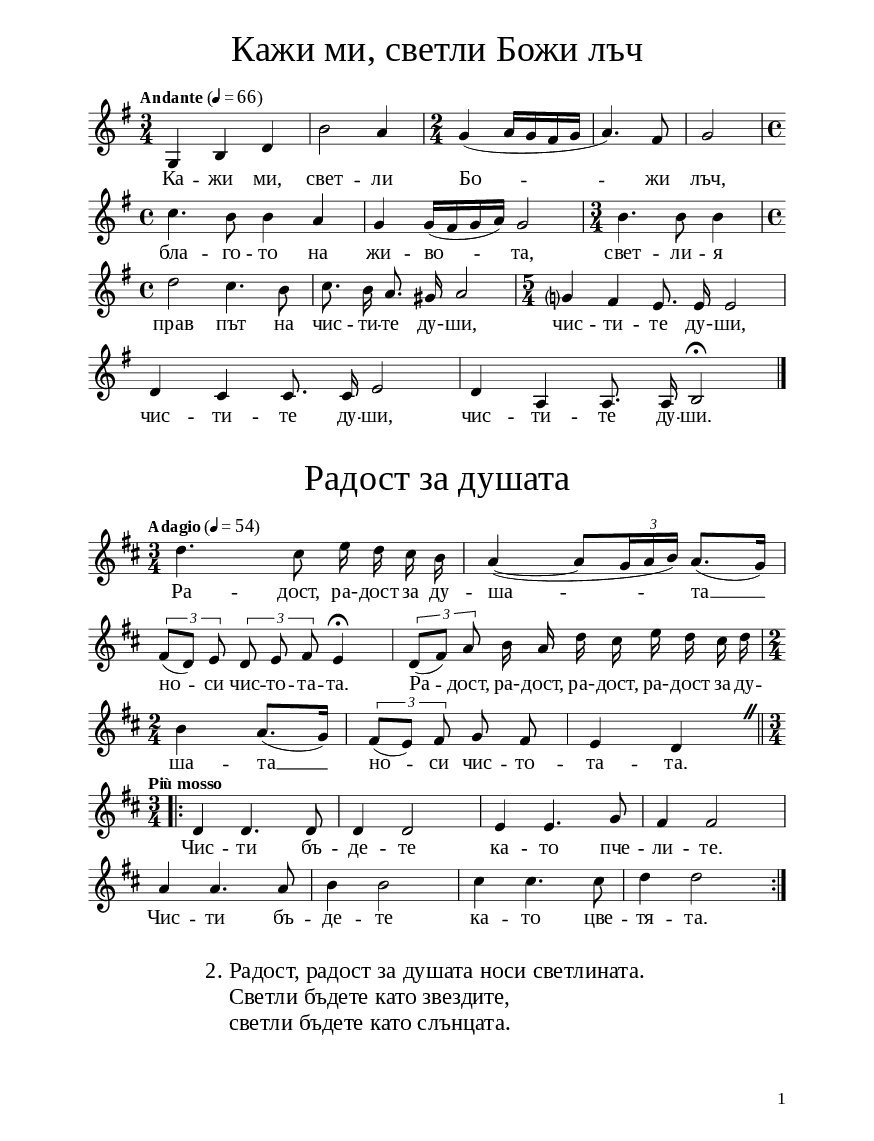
\version "2.24.3"

% include paper part and global functions
\include "include/globals.ily"

\bookpart {
  \label #'ref167_2
  \tocItem \markup "Кажи ми, светли Божи лъч"
  \paper {
    print-all-headers = ##t
    print-page-number = ##t
    print-first-page-number = ##t

    % put page numbers on the bottom
    oddHeaderMarkup = \markup ""
    evenHeaderMarkup = \markup ""
    oddFooterMarkup = \markup
    \fill-line {
      ""
      \if \should-print-page-number \fromproperty #'page:page-number-string
    }
    evenFooterMarkup = \markup
    \fill-line {
      \if \should-print-page-number \fromproperty #'page:page-number-string
      ""
    }

    left-margin = 1.5\cm
    right-margin = 1.5\cm
    top-margin = 1.6\cm
    bottom-margin = 1.2\cm
    ragged-bottom = ##t % do not spread the staves to fill the whole vertical space

    % change distance between staves
    system-system-spacing =
    #'((basic-distance . 8)
       (minimum-distance . 6)
       (padding . 1)
       (stretchability . 12))
  }
  \score {
    \include "include/score-layout.ily"

    \new Voice \absolute {
      \clef treble
      \key g \major
      \time 3/4
      \tempoFunc "Andante" 4 "66"
      \autoBeamOff
      g4  b4  d'4 | % 2
      b'2  a'4 | % 3
      \time 2/4  | % 3
      g'4 (  a'16 [  g'16  fis'16  g'16
      ] | % 4
      a'4. )  fis'8 | % 5
      g'2 \break | % 6
      \time 4/4  | % 6
      c''4.  b'8  b'4  a'4 | % 7
      g'4  g'16 ( [  fis'16  g'16  a'16
      ) ]  g'2 | % 8
      \time 3/4  | % 8
      b'4.  b'8  b'4 \break | % 9
      \time 4/4  | % 9
      d''2  c''4.  b'8 |
      c''8.  b'16  a'8.  gis'16
      a'2 | % 11
      \time 5/4  | % 11
      g'?4  fis'4  e'8.  e'16  e'2
      \break | % 12
      d'4  c'4  c'8.  c'16  e'2 | % 13
      d'4  a4  a8.  a16  b2 ^\fermata
      \bar "|."
    }

    \addlyrics {
      Ка -- жи ми, свет -- ли Бо --
      жи лъч, бла -- го -- то
      на жи -- во --   та, свет --
      ли -- я прав път на чис -- ти --
      те "ду-" -- ши, чис -- ти -- те "ду-" --
      ши, чис -- ти -- те ду -- ши, чис --
      ти -- те ду -- ши.}

      \header {
        title = \titleFunc #'ref_desc_17 "Кажи ми, светли Божи лъч" "Kaži mi, svetli Boži lăč"
      }

      \midi{}

    } % score

    \label #'ref155_1
    \tocItem \markup "Радост за душата"
    \score {
      \include "include/score-layout.ily"

      \new Voice \absolute {
        \clef treble
        \key d \major
        \time 3/4
        \tempoFunc "Adagio" 4 "54"
        \autoBeamOff
        d''4.  cis''8  e''16  d''16
        cis''16  b'16 | % 2
        a'4 ( ~  a'8 [ \once \omit TupletBracket
        \times 2/3  {
          g'16  a'16  b'16 ) ]
        }
        a'8. ( [  g'16 ) ] \break | % 3

        \times 2/3  {
          fis'8 ( [  d'8 ) ] e'8
        }

        \times 2/3  {
          d'8   e'8  fis'8
        }
        e'4 ^\fermata \noBreak | % 4

        \times 2/3  {
          d'8 ([  fis'8 ]) a'8
        }
        b'16  a'16  d''16  cis''16
        e''16  d''16  cis''16  d''16
        \break | % 5
        \time 2/4
        b'4  a'8. [(  g'16 )]
        \times 2/3  {
          fis'8 ( [  e'8 ) ] fis'8
        }
        % 6
        g'8  fis'8  e'4  d'4 \caesura \time 3/4 \break
        \bar ".|:-||"
        | % 7
        \tempo "Più mosso"
        d'4  d'4.  d'8 | % 8
        d'4  d'2 | % 9
        e'4  e'4.  g'8 |
        fis'4  fis'2 \break | % 11
        a'4  a'4.  a'8 | % 12
        b'4  b'2 | % 13
        cis''4  cis''4.  cis''8 | % 14
        d''4  d''2
        \bar ":|."

      }

      \addlyrics {
        Ра -- дост, "ра-" -- дост за ду -- ша
        --  та __  но -- си
        чис -- то -- та -- та. Ра -- дост,
        "ра-" -- дост, "ра-" -- дост, "ра-" -- дост
        за ду -- ша -- та __  но -- си
        чис -- то -- та -- та. Чис -- ти бъ --
        де -- те ка -- то пче -- ли -- те.
        Чис -- ти бъ -- де -- те ка -- то
        цве -- тя -- та.
      }

      \header {
        title = \titleFunc #'ref_desc_19 "Радост за душата" "Radost za dušata"
      }

      \midi{}

    } % score


    \markup \abs-fontsize #11 {
      \hspace #15
      \override #`(baseline-skip . ,bgCoupletBaselineSkip) % affects space between column lines
      \column {
        \line {   2. Радост, радост за душата носи светлината. }
        \line {   "   "  Светли бъдете като звездите,}
        \line {   "   "   светли бъдете като слънцата. }

      }

    } % markup
  } % bookpart

  % Più mosso
  %
